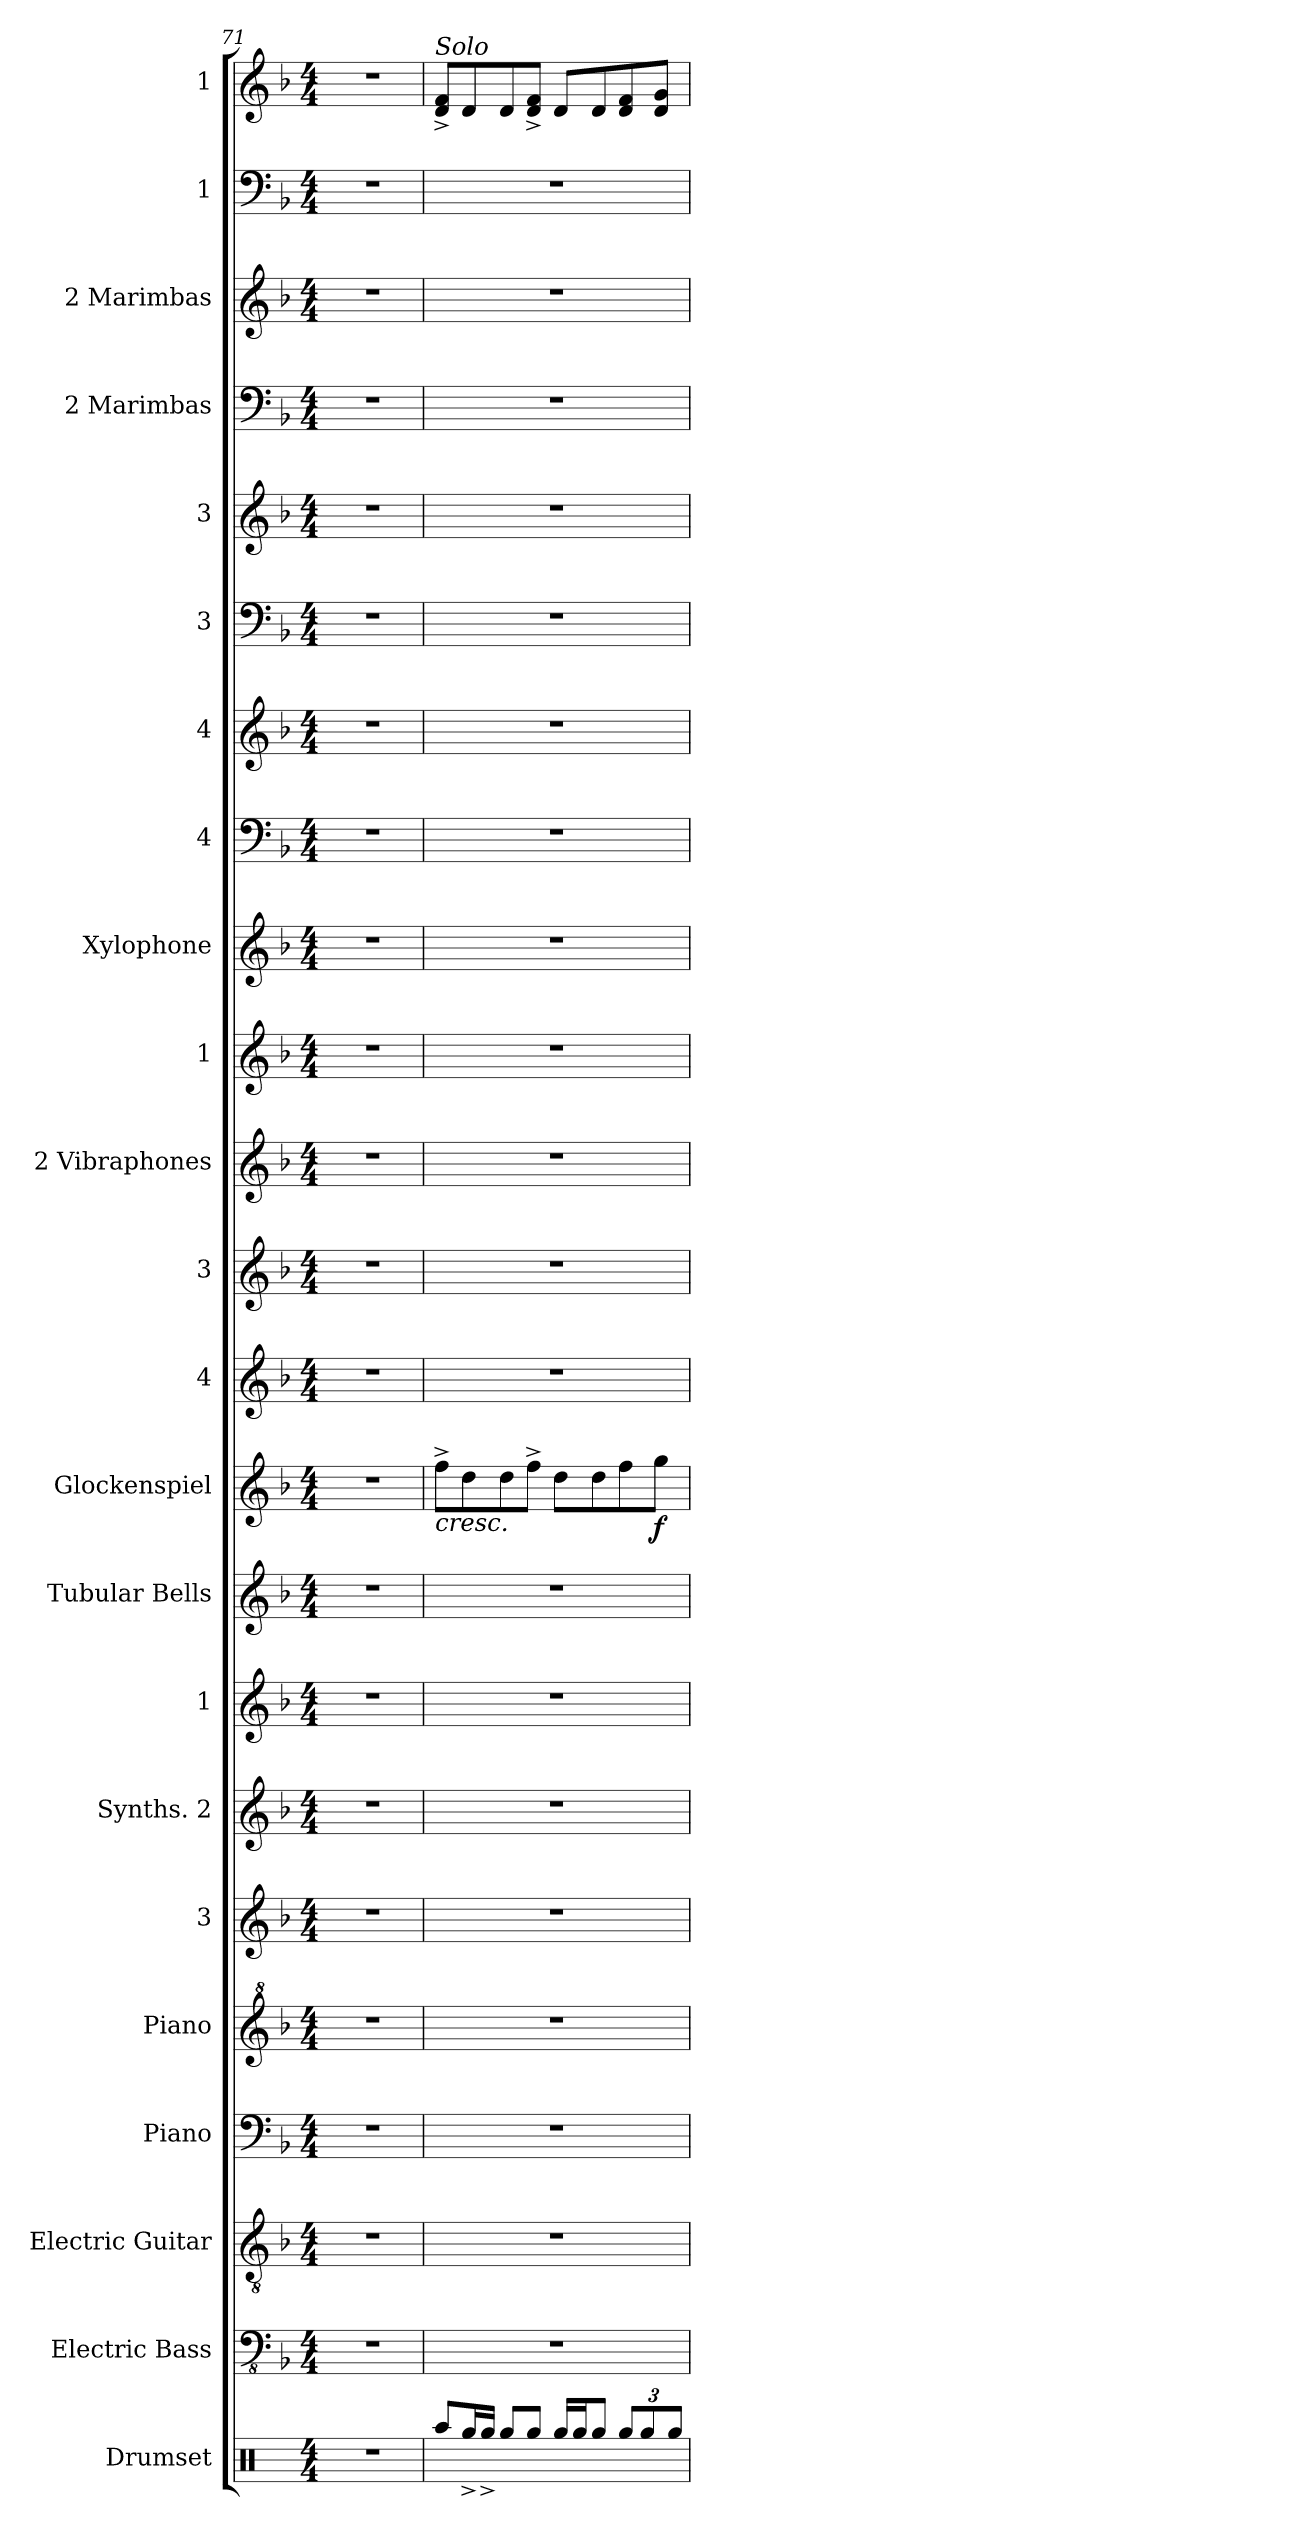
**kern	**kern	**kern	**kern	**kern	**kern	**kern	**kern	**kern	**kern	**dynam	**kern	**kern	**kern	**kern	**kern	**kern	**kern	**kern	**kern	**kern	**kern	**kern	**kern
*part23	*part22	*part21	*part20	*part19	*part18	*part17	*part16	*part15	*part14	*part14	*part13	*part12	*part11	*part10	*part9	*part8	*part7	*part6	*part5	*part4	*part3	*part2	*part1
*staff23	*staff22	*staff21	*staff20	*staff19	*staff18	*staff17	*staff16	*staff15	*staff14	*staff14	*staff13	*staff12	*staff11	*staff10	*staff9	*staff8	*staff7	*staff6	*staff5	*staff4	*staff3	*staff2	*staff1
*I"Drumset	*I"Electric Bass	*I"Electric Guitar	*I"Piano	*I"Piano	*I"3	*I"Synths.        2	*I"1	*I"Tubular Bells	*I"Glockenspiel	*	*I"4	*I"3	*I"2  Vibraphones	*I"1	*I"Xylophone	*I"4	*I"4	*I"3	*I"3	*I"2   Marimbas	*I"2   Marimbas	*I"1	*I"1
*I'Drs.	*I'El. B.	*I'El. Guit.	*I'Pno.	*I'Pno.	*	*	*	*I'Tu. Be.	*I'Glk.	*	*	*	*I'2  Vibes.	*	*I'Xyl.	*	*	*	*	*I'2   Marms.	*I'2   Marms.	*	*
*clefX	*clefFv4	*clefGv2	*clefF4	*clefG^2	*clefG2	*clefG2	*clefG2	*clefG2	*clefG2	*	*clefG2	*clefG2	*clefG2	*clefG2	*clefG2	*clefF4	*clefG2	*clefF4	*clefG2	*clefF4	*clefG2	*clefF4	*clefG2
*	*	*	*	*	*	*	*	*	*ITrd-14c-24	*	*	*	*	*	*ITrd-7c-12	*	*	*	*	*	*	*	*
*k[]	*k[b-]	*k[b-]	*k[b-]	*k[b-]	*k[b-]	*k[b-]	*k[b-]	*k[b-]	*k[b-]	*	*k[b-]	*k[b-]	*k[b-]	*k[b-]	*k[b-]	*k[b-]	*k[b-]	*k[b-]	*k[b-]	*k[b-]	*k[b-]	*k[b-]	*k[b-]
*M4/4	*M4/4	*M4/4	*M4/4	*M4/4	*M4/4	*M4/4	*M4/4	*M4/4	*M4/4	*	*M4/4	*M4/4	*M4/4	*M4/4	*M4/4	*M4/4	*M4/4	*M4/4	*M4/4	*M4/4	*M4/4	*M4/4	*M4/4
=71	=71	=71	=71	=71	=71	=71	=71	=71	=71	=71	=71	=71	=71	=71	=71	=71	=71	=71	=71	=71	=71	=71	=71
1r	1r	1r	1r	1r	1r	1r	1r	1r	1r	.	1r	1r	1r	1r	1r	1r	1r	1r	1r	1r	1r	1r	1r
=72	=72	=72	=72	=72	=72	=72	=72	=72	=72	=72	=72	=72	=72	=72	=72	=72	=72	=72	=72	=72	=72	=72	=72
!	!	!	!	!	!	!	!	!	!	!	!	!	!	!	!	!	!	!	!	!	!	!	!LO:TX:a:i:t=Solo
!	!	!	!	!	!	!	!	!	!	!LO:HP:b	!	!	!	!	!	!	!	!	!	!	!	!	!
!	!	!	!	!	!	!	!	!	!	!LO:DY:n=1:b	!	!	!	!	!	!	!	!	!	!	!	!	!
8Raa/L	1r	1r	1r	1r	1r	1r	1r	1r	8ffff^\L	< other-dynamics	1r	1r	1r	1r	1r	1r	1r	1r	1r	1r	1r	1r	8d/^ 8f/^L
16Rgg^/L	.	.	.	.	.	.	.	.	8dddd\	.	.	.	.	.	.	.	.	.	.	.	.	.	8d/
16Rgg^/JJ	.	.	.	.	.	.	.	.	.	.	.	.	.	.	.	.	.	.	.	.	.	.	.
8Rgg/L	.	.	.	.	.	.	.	.	8dddd\	.	.	.	.	.	.	.	.	.	.	.	.	.	8d/
8Rgg/J	.	.	.	.	.	.	.	.	8ffff^\J	.	.	.	.	.	.	.	.	.	.	.	.	.	8d/^ 8f/^J
16Rgg/LL	.	.	.	.	.	.	.	.	8dddd\L	.	.	.	.	.	.	.	.	.	.	.	.	.	8d/L
16Rgg/J	.	.	.	.	.	.	.	.	.	.	.	.	.	.	.	.	.	.	.	.	.	.	.
8Rgg/J	.	.	.	.	.	.	.	.	8dddd\	.	.	.	.	.	.	.	.	.	.	.	.	.	8d/
*Xbrackettup	*	*	*	*	*	*	*	*	*	*	*	*	*	*	*	*	*	*	*	*	*	*	*
12Rgg/L	.	.	.	.	.	.	.	.	8ffff\	.	.	.	.	.	.	.	.	.	.	.	.	.	8d/ 8f/
12Rgg/	.	.	.	.	.	.	.	.	.	.	.	.	.	.	.	.	.	.	.	.	.	.	.
!	!	!	!	!	!	!	!	!	!	!LO:DY:n=2:b	!	!	!	!	!	!	!	!	!	!	!	!	!
.	.	.	.	.	.	.	.	.	8gggg\J	f	.	.	.	.	.	.	.	.	.	.	.	.	8d/ 8g/J
12Rgg/J	.	.	.	.	.	.	.	.	.	.	.	.	.	.	.	.	.	.	.	.	.	.	.
.	.	.	.	.	.	.	.	.	.	[	.	.	.	.	.	.	.	.	.	.	.	.	.
=	=	=	=	=	=	=	=	=	=	=	=	=	=	=	=	=	=	=	=	=	=	=	=
*-	*-	*-	*-	*-	*-	*-	*-	*-	*-	*-	*-	*-	*-	*-	*-	*-	*-	*-	*-	*-	*-	*-	*-
